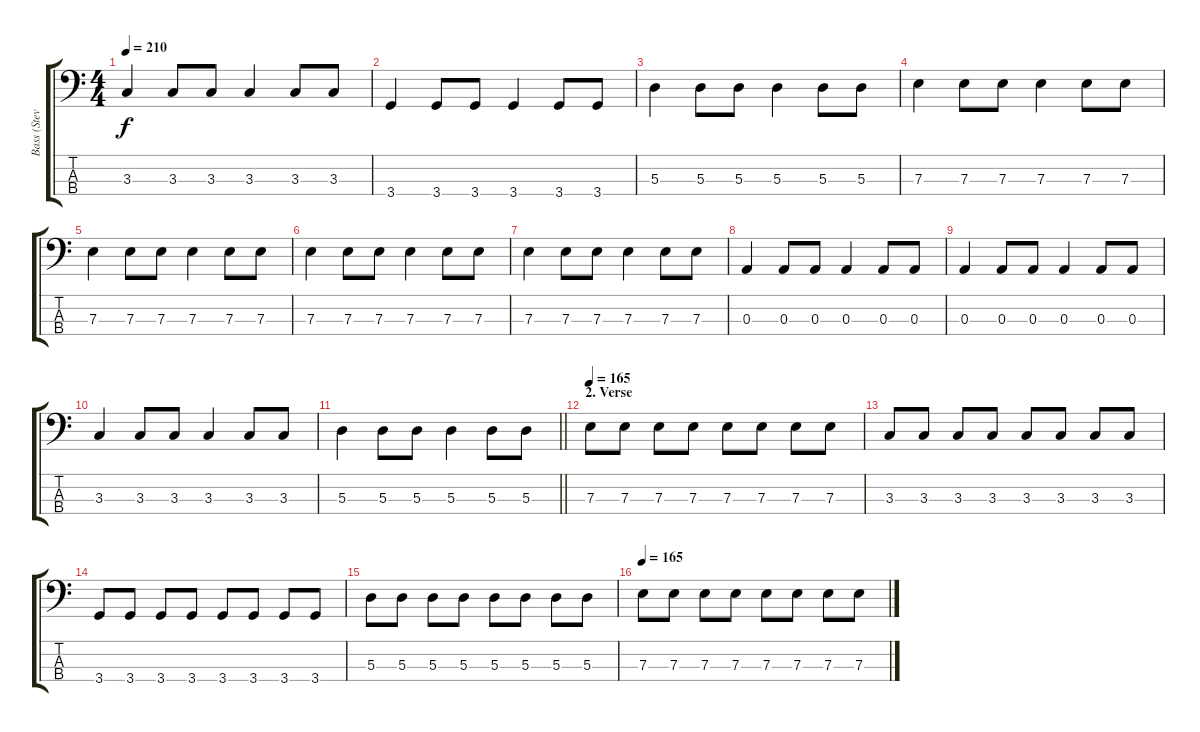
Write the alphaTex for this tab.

\track ("Bass (Steve Harris)" "Bass (Stev") {instrument electricbassfinger}
\staff {score tabs}
\tuning (G2 D2 A1 E1) {hide}
\ts (4 4)
\tempo 210
\clef f4
\ks c
3.3.4{dy f} 3.3.8 3.3.8 3.3.4 3.3.8 3.3.8 |
3.4.4 3.4.8 3.4.8 3.4.4 3.4.8 3.4.8 |
5.3.4 5.3.8 5.3.8 5.3.4 5.3.8 5.3.8 |
7.3.4 7.3.8 7.3.8 7.3.4 7.3.8 7.3.8 |
7.3.4 7.3.8 7.3.8 7.3.4 7.3.8 7.3.8 |
7.3.4 7.3.8 7.3.8 7.3.4 7.3.8 7.3.8 |
7.3.4 7.3.8 7.3.8 7.3.4 7.3.8 7.3.8 |
0.3.4 0.3.8 0.3.8 0.3.4 0.3.8 0.3.8 |
0.3.4 0.3.8 0.3.8 0.3.4 0.3.8 0.3.8 |
3.3.4 3.3.8 3.3.8 3.3.4 3.3.8 3.3.8 |
\barLineRight lightlight
5.3.4 5.3.8 5.3.8 5.3.4 5.3.8 5.3.8 |
\section ("" "2. Verse")
\tempo 165
7.3.8 7.3.8 7.3.8 7.3.8 7.3.8 7.3.8 7.3.8 7.3.8 |
3.3.8 3.3.8 3.3.8 3.3.8 3.3.8 3.3.8 3.3.8 3.3.8 |
3.4.8 3.4.8 3.4.8 3.4.8 3.4.8 3.4.8 3.4.8 3.4.8 |
5.3.8 5.3.8 5.3.8 5.3.8 5.3.8 5.3.8 5.3.8 5.3.8 |
\tempo 165
7.3.8 7.3.8 7.3.8 7.3.8 7.3.8 7.3.8 7.3.8 7.3.8
